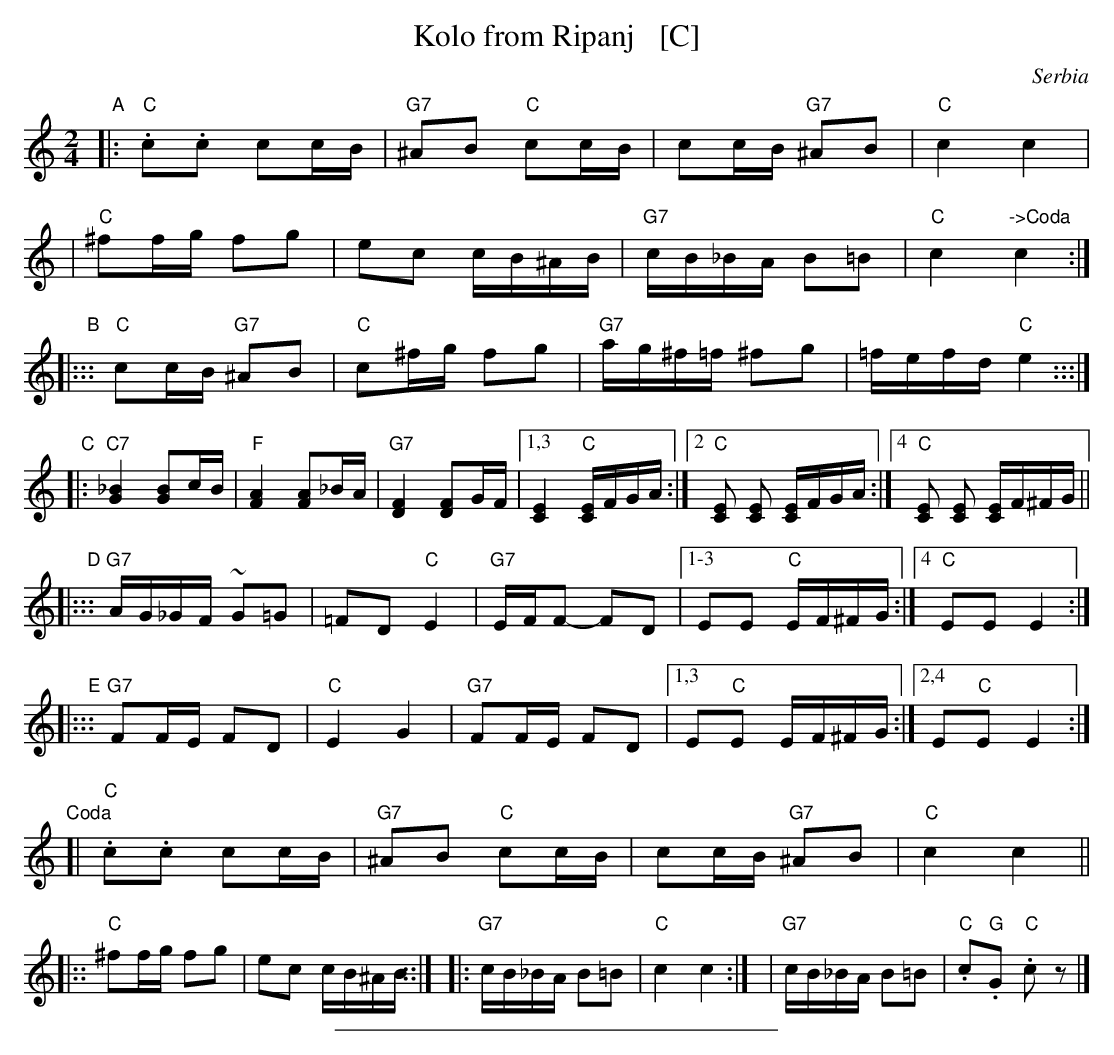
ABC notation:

X:1
T: Kolo from Ripanj   [C]
O: Serbia
M: 2/4
L: 1/16
K: C
"A"|: "C".c2.c2 c2cB | "G7"^A2B2 "C"c2cB | c2cB "G7"^A2B2 | "C"c4 c4 |
   | "C"^f2fg f2g2 | e2c2 cB^AB | "G7"cB_BA B2=B2 | "C"c4 "->Coda"c4 :|
"B"|::: "C" c2cB "G7"^A2B2 | "C"c2^fg f2g2 | "G7"ag^f=f ^f2g2 | =fefd "C"e4  :::|
"C"|: "C7"[_B4G4] [B2G4]cB | "F"[A4F4] [A2F4]_BA | "G7"[F4D4] [F2D4]GF \
   |1,3 [E4C4] "C"[EC4]FGA :|2 "C"k[E2C2] k[E2C2] [EC4]FGA :|4 "C"k[E2C2] k[E2C2] [EC4]F^FG ||
"D"|::: "G7"AG_GF ~G2=G2 | =F2D2 "C"E4 | "G7"EFF2- F2D2 \
   |1-3 E2E2 "C"EF^FG :|4 "C"E2E2 E4  :|
"E"|::: "G7"F2FE F2D2 | "C"E4 G4 | "G7"F2FE F2D2 |1,3 E2"C"E2 EF^FG :|2,4 E2"C"E2 E4 :|
"Coda"[| "C".c2.c2 c2cB | "G7"^A2B2 "C"c2cB | c2cB "G7"^A2B2 | "C"c4 c4 ||
      |:: "C"^f2fg f2g2 | e2c2 cB^AB ::| \
      |: "G7"cB_BA B2=B2 | "C"c4 c4 :| \
      | "G7"cB_BA B2=B2 | "C".c2"G".G2 "C".c2z2 |]
